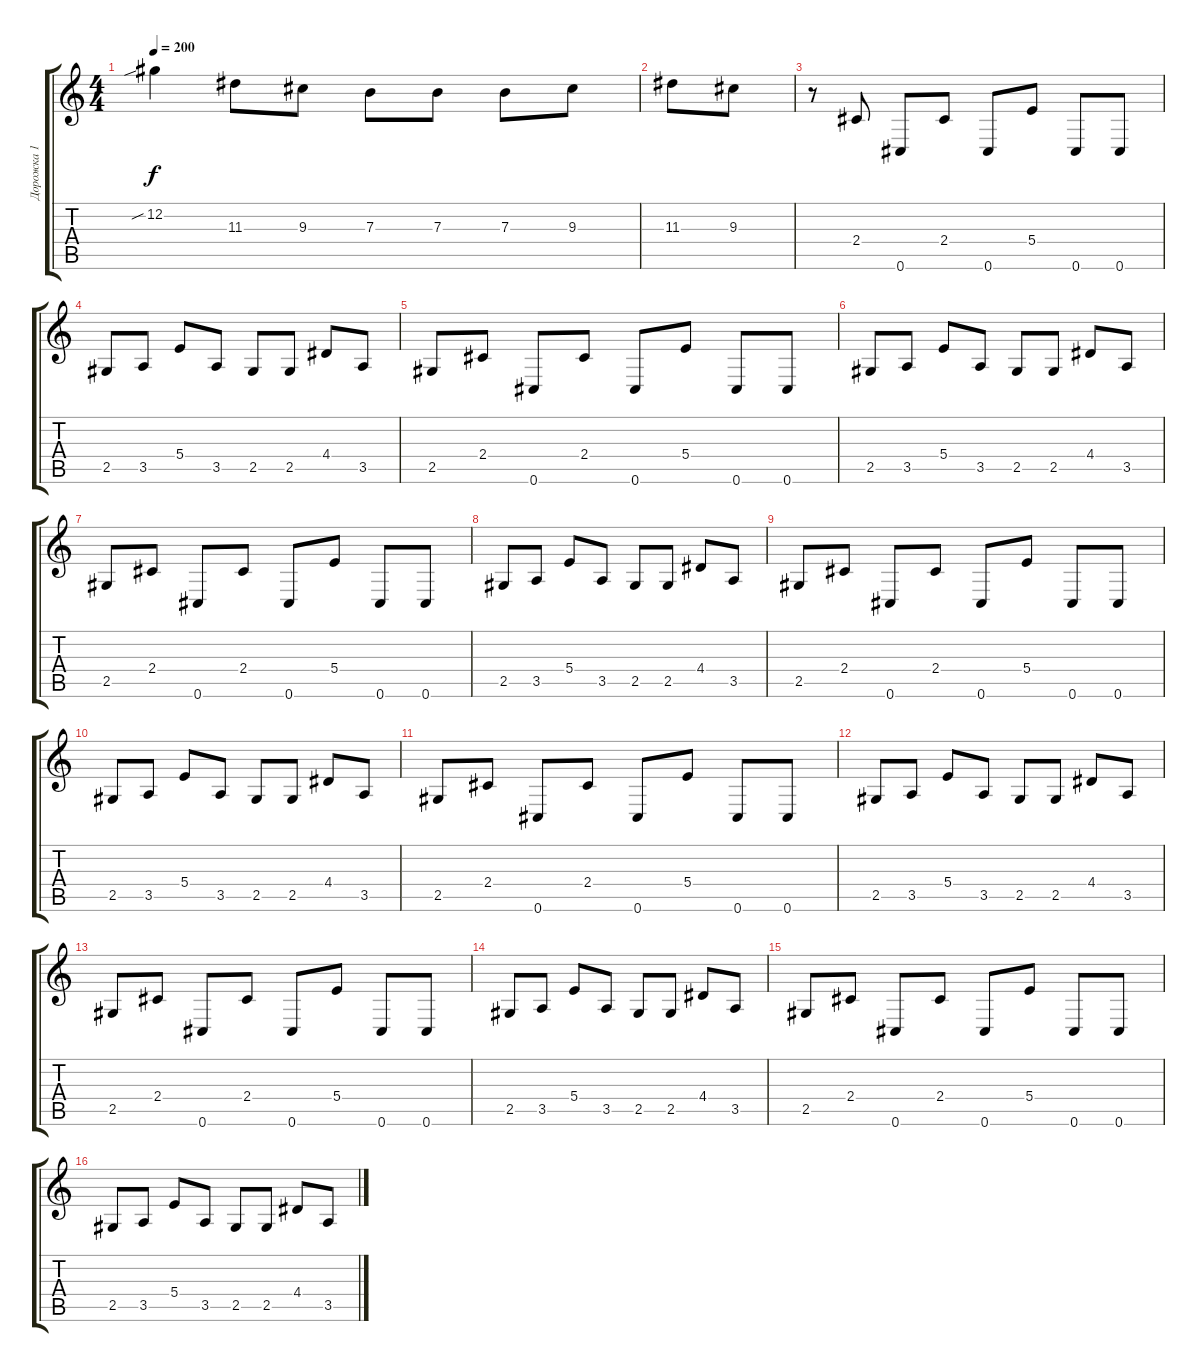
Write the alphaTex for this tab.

\track ("Дорожка 1" "Дорожка 1") {instrument overdrivenguitar}
\staff {score tabs}
\tuning (Db4 Ab3 E3 B2 Gb2 Db2) {hide}
\ts (4 4)
\tempo 200
\clef g2
\ks c
12.2{sib}.4{dy f} 11.3.8 9.3.8 7.3.8 7.3.8 7.3.8 9.3.8 |
11.3.8 9.3.8 |
r.8 2.4.8 0.6.8 2.4.8 0.6.8 5.4.8 0.6.8 0.6.8 |
2.5.8 3.5.8 5.4.8 3.5.8 2.5.8 2.5.8 4.4.8 3.5.8 |
2.5.8 2.4.8 0.6.8 2.4.8 0.6.8 5.4.8 0.6.8 0.6.8 |
2.5.8 3.5.8 5.4.8 3.5.8 2.5.8 2.5.8 4.4.8 3.5.8 |
2.5.8 2.4.8 0.6.8 2.4.8 0.6.8 5.4.8 0.6.8 0.6.8 |
2.5.8 3.5.8 5.4.8 3.5.8 2.5.8 2.5.8 4.4.8 3.5.8 |
2.5.8 2.4.8 0.6.8 2.4.8 0.6.8 5.4.8 0.6.8 0.6.8 |
2.5.8 3.5.8 5.4.8 3.5.8 2.5.8 2.5.8 4.4.8 3.5.8 |
2.5.8 2.4.8 0.6.8 2.4.8 0.6.8 5.4.8 0.6.8 0.6.8 |
2.5.8 3.5.8 5.4.8 3.5.8 2.5.8 2.5.8 4.4.8 3.5.8 |
2.5.8 2.4.8 0.6.8 2.4.8 0.6.8 5.4.8 0.6.8 0.6.8 |
2.5.8 3.5.8 5.4.8 3.5.8 2.5.8 2.5.8 4.4.8 3.5.8 |
2.5.8 2.4.8 0.6.8 2.4.8 0.6.8 5.4.8 0.6.8 0.6.8 |
2.5.8 3.5.8 5.4.8 3.5.8 2.5.8 2.5.8 4.4.8 3.5.8
